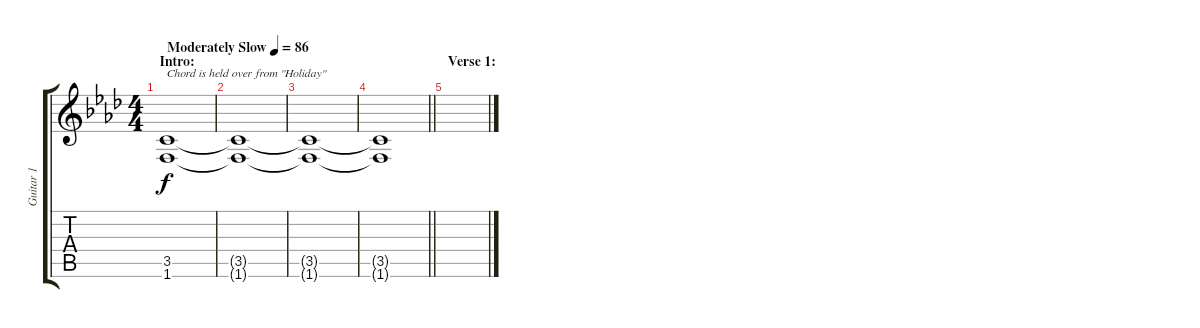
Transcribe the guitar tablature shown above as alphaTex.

\track ("Guitar 1" "Guitar 1") {instrument distortionguitar}
\staff {score tabs}
\tuning (E4 B3 G3 D3 A2 E2) {hide}
\ts (4 4)
\section ("" "Intro:")
\tempo (86 "Moderately Slow")
\clef g2
\ks ab
(3.5 1.6).1{txt "Chord is held over from \"Holiday\"" dy f instrument distortionguitar} |
(3.5{t} 1.6{t}).1 |
(3.5{t} 1.6{t}).1 |
\barLineRight lightlight
(3.5{t} 1.6{t}).1 |
\section ("" "Verse 1:")
